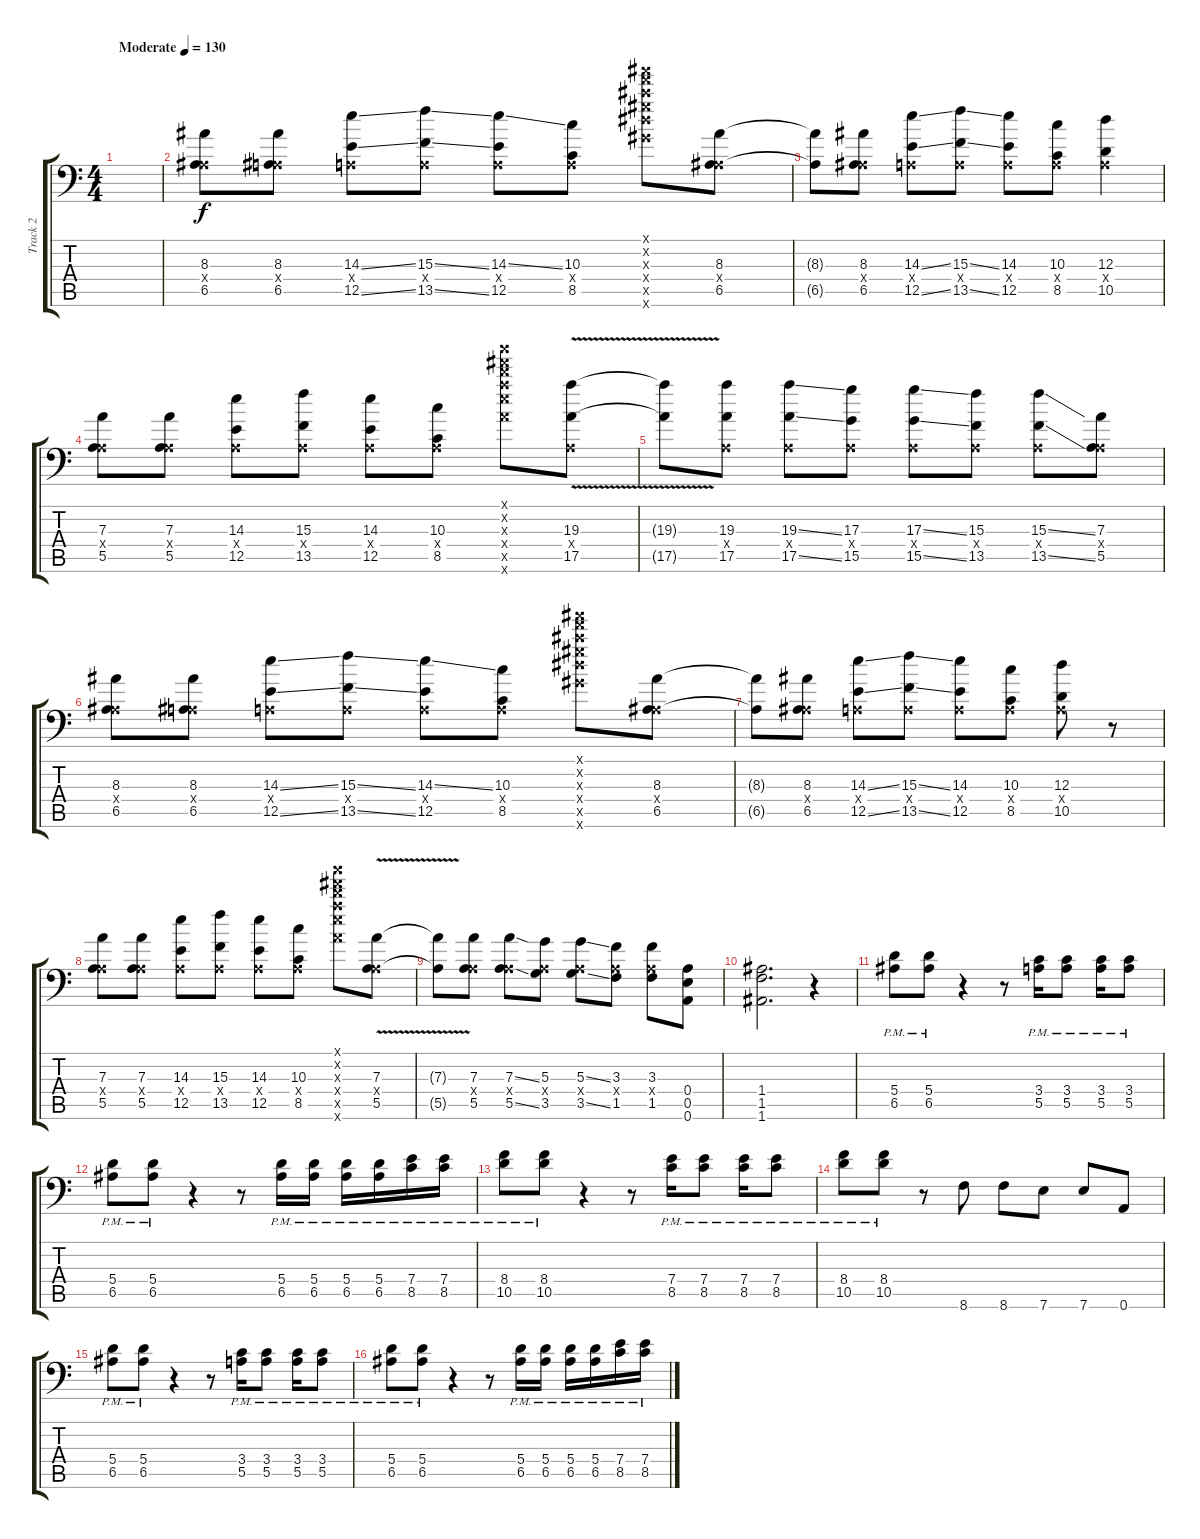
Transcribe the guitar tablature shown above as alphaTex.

\track ("Track 2" "Track 2") {instrument overdrivenguitar}
\staff {score tabs}
\tuning (B3 Gb3 D3 A2 E2 A1) {hide}
\ts (4 4)
\tempo (130 "Moderate")
\clef f4
\ks c
|
(8.3 0.4{x} 6.5).8 (8.3 0.4{x} 6.5).8 (14.3{ss} 0.4{x} 12.5{ss}).8 (15.3{ss} 0.4{x} 13.5{ss}).8 (14.3{ss} 0.4{x} 12.5).8 (10.3 0.4{x} 8.5).8 (23.1{x} 23.2{x} 23.3{x} 23.4{x} 23.5{x} 23.6{x}).8 (8.3 0.4{x} 6.5).8 |
(8.3{t} 6.5{t}).8 (8.3 0.4{x} 6.5).8 (14.3{ss} 0.4{x} 12.5{ss}).8 (15.3{ss} 0.4{x} 13.5{ss}).8 (14.3 0.4{x} 12.5).8 (10.3 0.4{x} 8.5).8 (12.3 0.4{x} 10.5).4 |
(7.3 0.4{x} 5.5).8 (7.3 0.4{x} 5.5).8 (14.3 0.4{x} 12.5).8 (15.3 0.4{x} 13.5).8 (14.3 0.4{x} 12.5).8 (10.3 0.4{x} 8.5).8 (24.1{x} 24.2{x} 24.3{x} 24.4{x} 24.5{x} 24.6{x}).8 (19.3{v} 0.4{x} 17.5{v}).8 |
(19.3{t} 17.5{t}).8 (19.3 0.4{x} 17.5).8 (19.3{ss} 0.4{x} 17.5{ss}).8 (17.3 0.4{x} 15.5).8 (17.3{ss} 0.4{x} 15.5{ss}).8 (15.3 0.4{x} 13.5).8 (15.3{ss} 0.4{x} 13.5{ss}).8 (7.3 0.4{x} 5.5).8 |
(8.3 0.4{x} 6.5).8 (8.3 0.4{x} 6.5).8 (14.3{ss} 0.4{x} 12.5{ss}).8 (15.3{ss} 0.4{x} 13.5{ss}).8 (14.3{ss} 0.4{x} 12.5).8 (10.3 0.4{x} 8.5).8 (23.1{x} 23.2{x} 23.3{x} 23.4{x} 23.5{x} 23.6{x}).8 (8.3 0.4{x} 6.5).8 |
(8.3{t} 6.5{t}).8 (8.3 0.4{x} 6.5).8 (14.3{ss} 0.4{x} 12.5{ss}).8 (15.3{ss} 0.4{x} 13.5{ss}).8 (14.3 0.4{x} 12.5).8 (10.3 0.4{x} 8.5).8 (12.3 0.4{x} 10.5).8 r.8 |
(7.3 0.4{x} 5.5).8 (7.3 0.4{x} 5.5).8 (14.3 0.4{x} 12.5).8 (15.3 0.4{x} 13.5).8 (14.3 0.4{x} 12.5).8 (10.3 0.4{x} 8.5).8 (24.1{x} 24.2{x} 24.3{x} 24.4{x} 24.5{x} 24.6{x}).8 (7.3{v} 0.4{x} 5.5{v}).8 |
(7.3{t} 5.5{t}).8 (7.3 0.4{x} 5.5).8 (7.3{ss} 0.4{x} 5.5{ss}).8 (5.3 0.4{x} 3.5).8 (5.3{ss} 0.4{x} 3.5{ss}).8 (3.3 0.4{x} 1.5).8 (3.3 0.4{x} 1.5).8 (0.4 0.5 0.6).8 |
(1.4 1.5 1.6).2{d instrument distortionguitar} r.4 |
(5.4{pm} 6.5{pm}).8 (5.4{pm} 6.5{pm}).8 r.4 r.8 (3.4{pm} 5.5{pm}).16 (3.4{pm} 5.5{pm}).8 (3.4{pm} 5.5{pm}).16 (3.4{pm} 5.5{pm}).8 |
(5.4{pm} 6.5{pm}).8 (5.4{pm} 6.5{pm}).8 r.4 r.8 (5.4{pm} 6.5{pm}).16 (5.4{pm} 6.5{pm}).16 (5.4{pm} 6.5{pm}).16 (5.4{pm} 6.5{pm}).16 (7.4{pm} 8.5{pm}).16 (7.4{pm} 8.5{pm}).16 |
(8.4{pm} 10.5{pm}).8 (8.4{pm} 10.5{pm}).8 r.4 r.8 (7.4{pm} 8.5{pm}).16 (7.4{pm} 8.5{pm}).8 (7.4{pm} 8.5{pm}).16 (7.4{pm} 8.5{pm}).8 |
(8.4{pm} 10.5{pm}).8 (8.4{pm} 10.5{pm}).8 r.8 8.6.8 8.6.8 7.6.8 7.6.8 0.6.8 |
(5.4{pm} 6.5{pm}).8 (5.4{pm} 6.5{pm}).8 r.4 r.8 (3.4{pm} 5.5{pm}).16 (3.4{pm} 5.5{pm}).8 (3.4{pm} 5.5{pm}).16 (3.4{pm} 5.5{pm}).8 |
(5.4{pm} 6.5{pm}).8 (5.4{pm} 6.5{pm}).8 r.4 r.8 (5.4{pm} 6.5{pm}).16 (5.4{pm} 6.5{pm}).16 (5.4{pm} 6.5{pm}).16 (5.4{pm} 6.5{pm}).16 (7.4{pm} 8.5{pm}).16 (7.4{pm} 8.5{pm}).16
